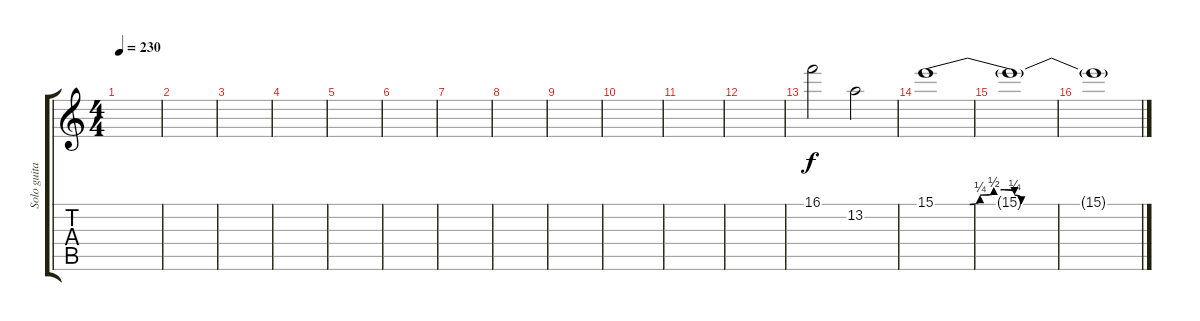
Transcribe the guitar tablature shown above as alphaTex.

\track ("Solo guitar" "Solo guita") {instrument overdrivenguitar}
\staff {score tabs}
\tuning (Db4 Ab3 E3 B2 Gb2 Db2) {hide}
\ts (4 4)
\tempo 230
\clef g2
\ks c
|
|
|
|
|
|
|
|
|
|
|
|
16.1.2{volume 13 instrument overdrivenguitar} 13.2.2 |
15.1{be (custom 0 0 10 0 13 1 17 2 20 2 23 1 25 0 27 0 31 0 60 0)}.1 |
15.1{t}.1 |
15.1{t}.1
